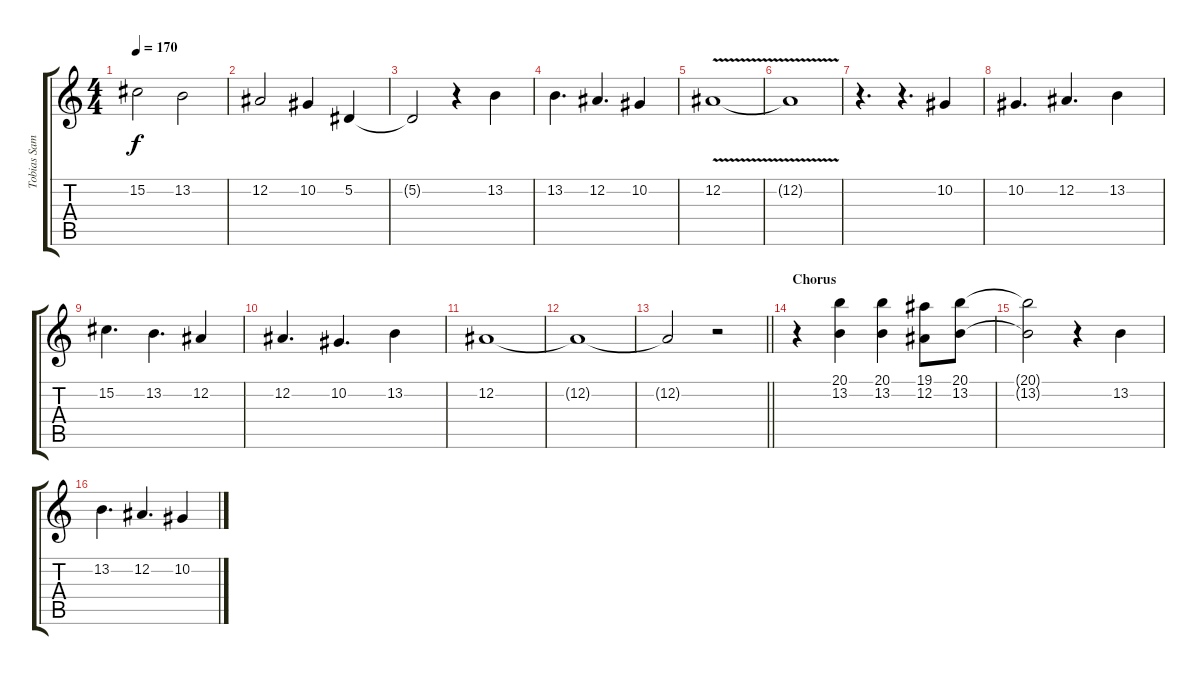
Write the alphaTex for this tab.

\track ("Tobias Sammet - Voice" "Tobias Sam") {instrument flute}
\staff {score tabs}
\tuning (Eb4 Bb3 Gb3 Db3 Ab2 Eb2) {hide}
\ts (4 4)
\tempo 170
\clef g2
\ks c
15.2.2{dy f} 13.2.2 |
12.2.2 10.2.4 5.2.4 |
5.2{t}.2 r.4 13.2.4 |
13.2.4{d} 12.2.4{d} 10.2.4 |
12.2{v}.1 |
12.2{t}.1 |
r.4{d} r.4{d} 10.2.4 |
10.2.4{d} 12.2.4{d} 13.2.4 |
15.2.4{d} 13.2.4{d} 12.2.4 |
12.2.4{d} 10.2.4{d} 13.2.4 |
12.2.1 |
12.2{t}.1 |
\barLineRight lightlight
12.2{t}.2 r.2 |
\section ("" "Chorus")
r.4 (20.1 13.2).4 (20.1 13.2).4 (19.1 12.2).8 (20.1 13.2).8 |
(20.1{t} 13.2{t}).2 r.4 13.2.4 |
13.2.4{d} 12.2.4{d} 10.2.4
